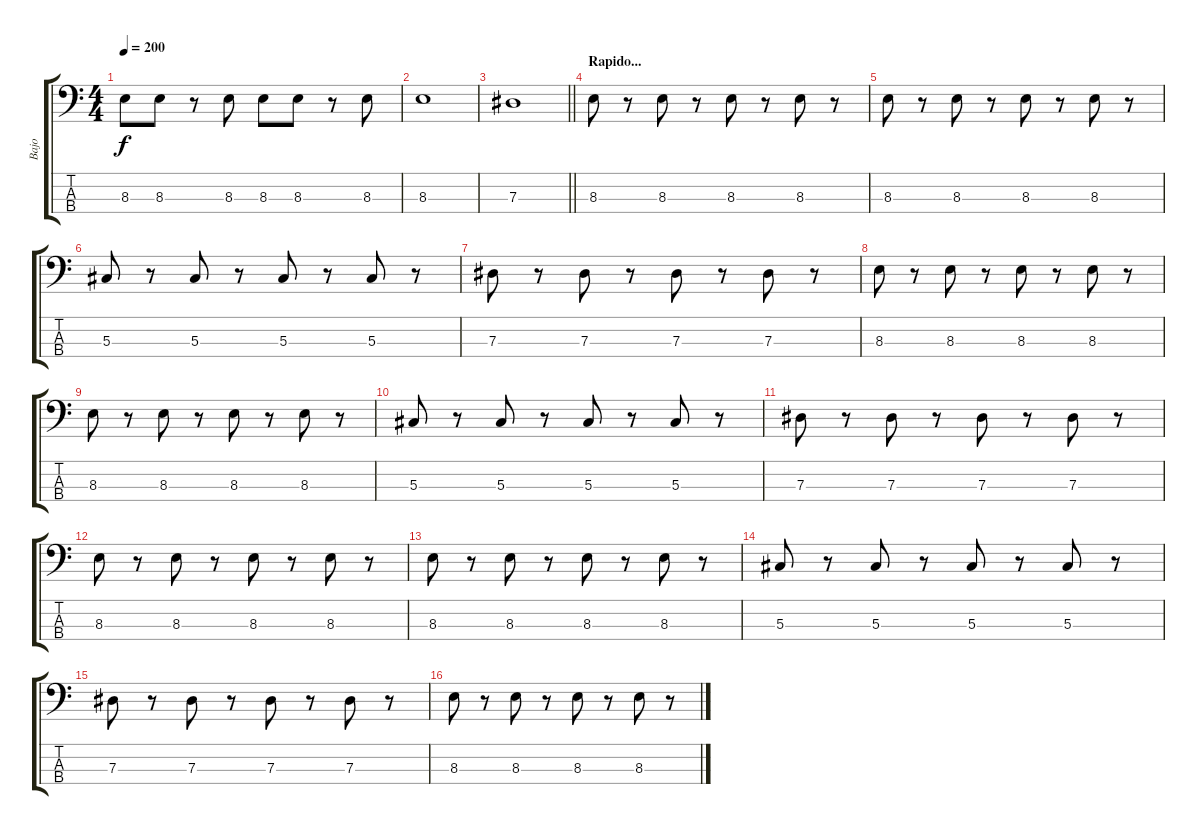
\track ("Bajo" "Bajo") {instrument electricbasspick}
\staff {score tabs}
\tuning (Gb2 Db2 Ab1 Eb1) {hide}
\ts (4 4)
\tempo 200
\clef f4
\ks c
8.3.8{dy f} 8.3.8 r.8 8.3.8 8.3.8 8.3.8 r.8 8.3.8 |
8.3.1 |
\barLineRight lightlight
7.3.1 |
\section ("" "Rapido...")
8.3.8 r.8 8.3.8 r.8 8.3.8 r.8 8.3.8 r.8 |
8.3.8 r.8 8.3.8 r.8 8.3.8 r.8 8.3.8 r.8 |
5.3.8 r.8 5.3.8 r.8 5.3.8 r.8 5.3.8 r.8 |
7.3.8 r.8 7.3.8 r.8 7.3.8 r.8 7.3.8 r.8 |
8.3.8 r.8 8.3.8 r.8 8.3.8 r.8 8.3.8 r.8 |
8.3.8 r.8 8.3.8 r.8 8.3.8 r.8 8.3.8 r.8 |
5.3.8 r.8 5.3.8 r.8 5.3.8 r.8 5.3.8 r.8 |
7.3.8 r.8 7.3.8 r.8 7.3.8 r.8 7.3.8 r.8 |
8.3.8 r.8 8.3.8 r.8 8.3.8 r.8 8.3.8 r.8 |
8.3.8 r.8 8.3.8 r.8 8.3.8 r.8 8.3.8 r.8 |
5.3.8 r.8 5.3.8 r.8 5.3.8 r.8 5.3.8 r.8 |
7.3.8 r.8 7.3.8 r.8 7.3.8 r.8 7.3.8 r.8 |
8.3.8 r.8 8.3.8 r.8 8.3.8 r.8 8.3.8 r.8
